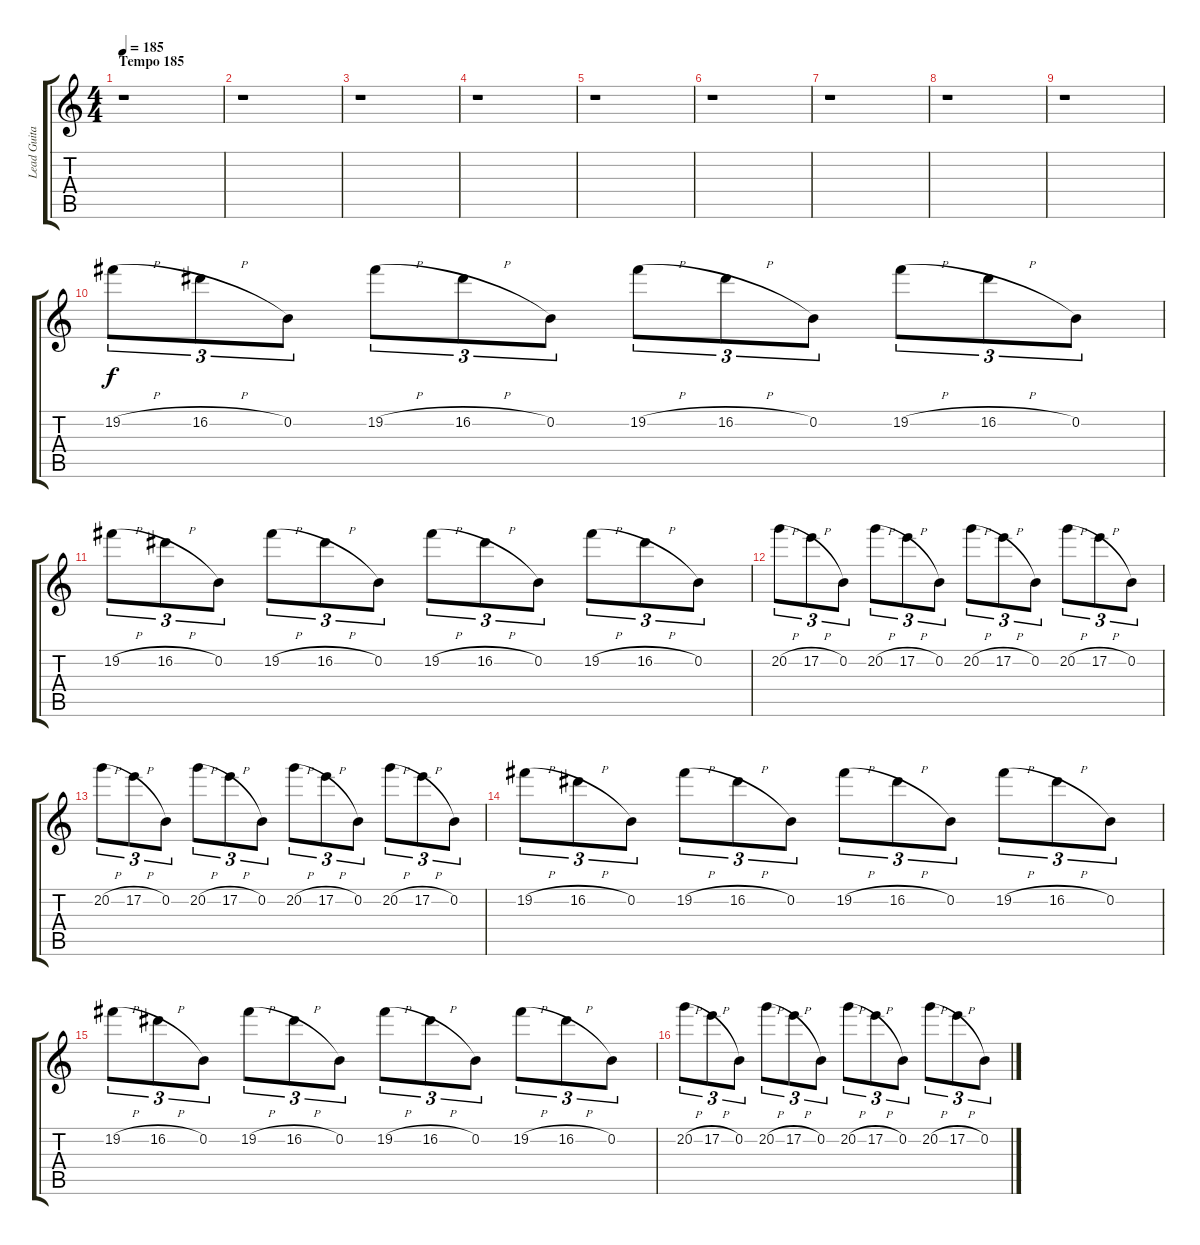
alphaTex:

\track ("Lead Guitar (Kirk)" "Lead Guita") {instrument distortionguitar}
\staff {score tabs}
\tuning (E4 B3 G3 D3 A2 E2) {hide}
\ts (4 4)
\section ("" "Tempo 185")
\tempo 185
\clef g2
\ks c
r.1{dy f} |
r.1 |
r.1 |
r.1 |
r.1 |
r.1 |
r.1 |
r.1 |
r.1 |
19.2{h}.8{tu (3 2)} 16.2{h}.8{tu (3 2)} 0.2.8{tu (3 2)} 19.2{h}.8{tu (3 2)} 16.2{h}.8{tu (3 2)} 0.2.8{tu (3 2)} 19.2{h}.8{tu (3 2)} 16.2{h}.8{tu (3 2)} 0.2.8{tu (3 2)} 19.2{h}.8{tu (3 2)} 16.2{h}.8{tu (3 2)} 0.2.8{tu (3 2)} |
19.2{h}.8{tu (3 2)} 16.2{h}.8{tu (3 2)} 0.2.8{tu (3 2)} 19.2{h}.8{tu (3 2)} 16.2{h}.8{tu (3 2)} 0.2.8{tu (3 2)} 19.2{h}.8{tu (3 2)} 16.2{h}.8{tu (3 2)} 0.2.8{tu (3 2)} 19.2{h}.8{tu (3 2)} 16.2{h}.8{tu (3 2)} 0.2.8{tu (3 2)} |
20.2{h}.8{tu (3 2)} 17.2{h}.8{tu (3 2)} 0.2.8{tu (3 2)} 20.2{h}.8{tu (3 2)} 17.2{h}.8{tu (3 2)} 0.2.8{tu (3 2)} 20.2{h}.8{tu (3 2)} 17.2{h}.8{tu (3 2)} 0.2.8{tu (3 2)} 20.2{h}.8{tu (3 2)} 17.2{h}.8{tu (3 2)} 0.2.8{tu (3 2)} |
20.2{h}.8{tu (3 2)} 17.2{h}.8{tu (3 2)} 0.2.8{tu (3 2)} 20.2{h}.8{tu (3 2)} 17.2{h}.8{tu (3 2)} 0.2.8{tu (3 2)} 20.2{h}.8{tu (3 2)} 17.2{h}.8{tu (3 2)} 0.2.8{tu (3 2)} 20.2{h}.8{tu (3 2)} 17.2{h}.8{tu (3 2)} 0.2.8{tu (3 2)} |
19.2{h}.8{tu (3 2)} 16.2{h}.8{tu (3 2)} 0.2.8{tu (3 2)} 19.2{h}.8{tu (3 2)} 16.2{h}.8{tu (3 2)} 0.2.8{tu (3 2)} 19.2{h}.8{tu (3 2)} 16.2{h}.8{tu (3 2)} 0.2.8{tu (3 2)} 19.2{h}.8{tu (3 2)} 16.2{h}.8{tu (3 2)} 0.2.8{tu (3 2)} |
19.2{h}.8{tu (3 2)} 16.2{h}.8{tu (3 2)} 0.2.8{tu (3 2)} 19.2{h}.8{tu (3 2)} 16.2{h}.8{tu (3 2)} 0.2.8{tu (3 2)} 19.2{h}.8{tu (3 2)} 16.2{h}.8{tu (3 2)} 0.2.8{tu (3 2)} 19.2{h}.8{tu (3 2)} 16.2{h}.8{tu (3 2)} 0.2.8{tu (3 2)} |
20.2{h}.8{tu (3 2)} 17.2{h}.8{tu (3 2)} 0.2.8{tu (3 2)} 20.2{h}.8{tu (3 2)} 17.2{h}.8{tu (3 2)} 0.2.8{tu (3 2)} 20.2{h}.8{tu (3 2)} 17.2{h}.8{tu (3 2)} 0.2.8{tu (3 2)} 20.2{h}.8{tu (3 2)} 17.2{h}.8{tu (3 2)} 0.2.8{tu (3 2)}
